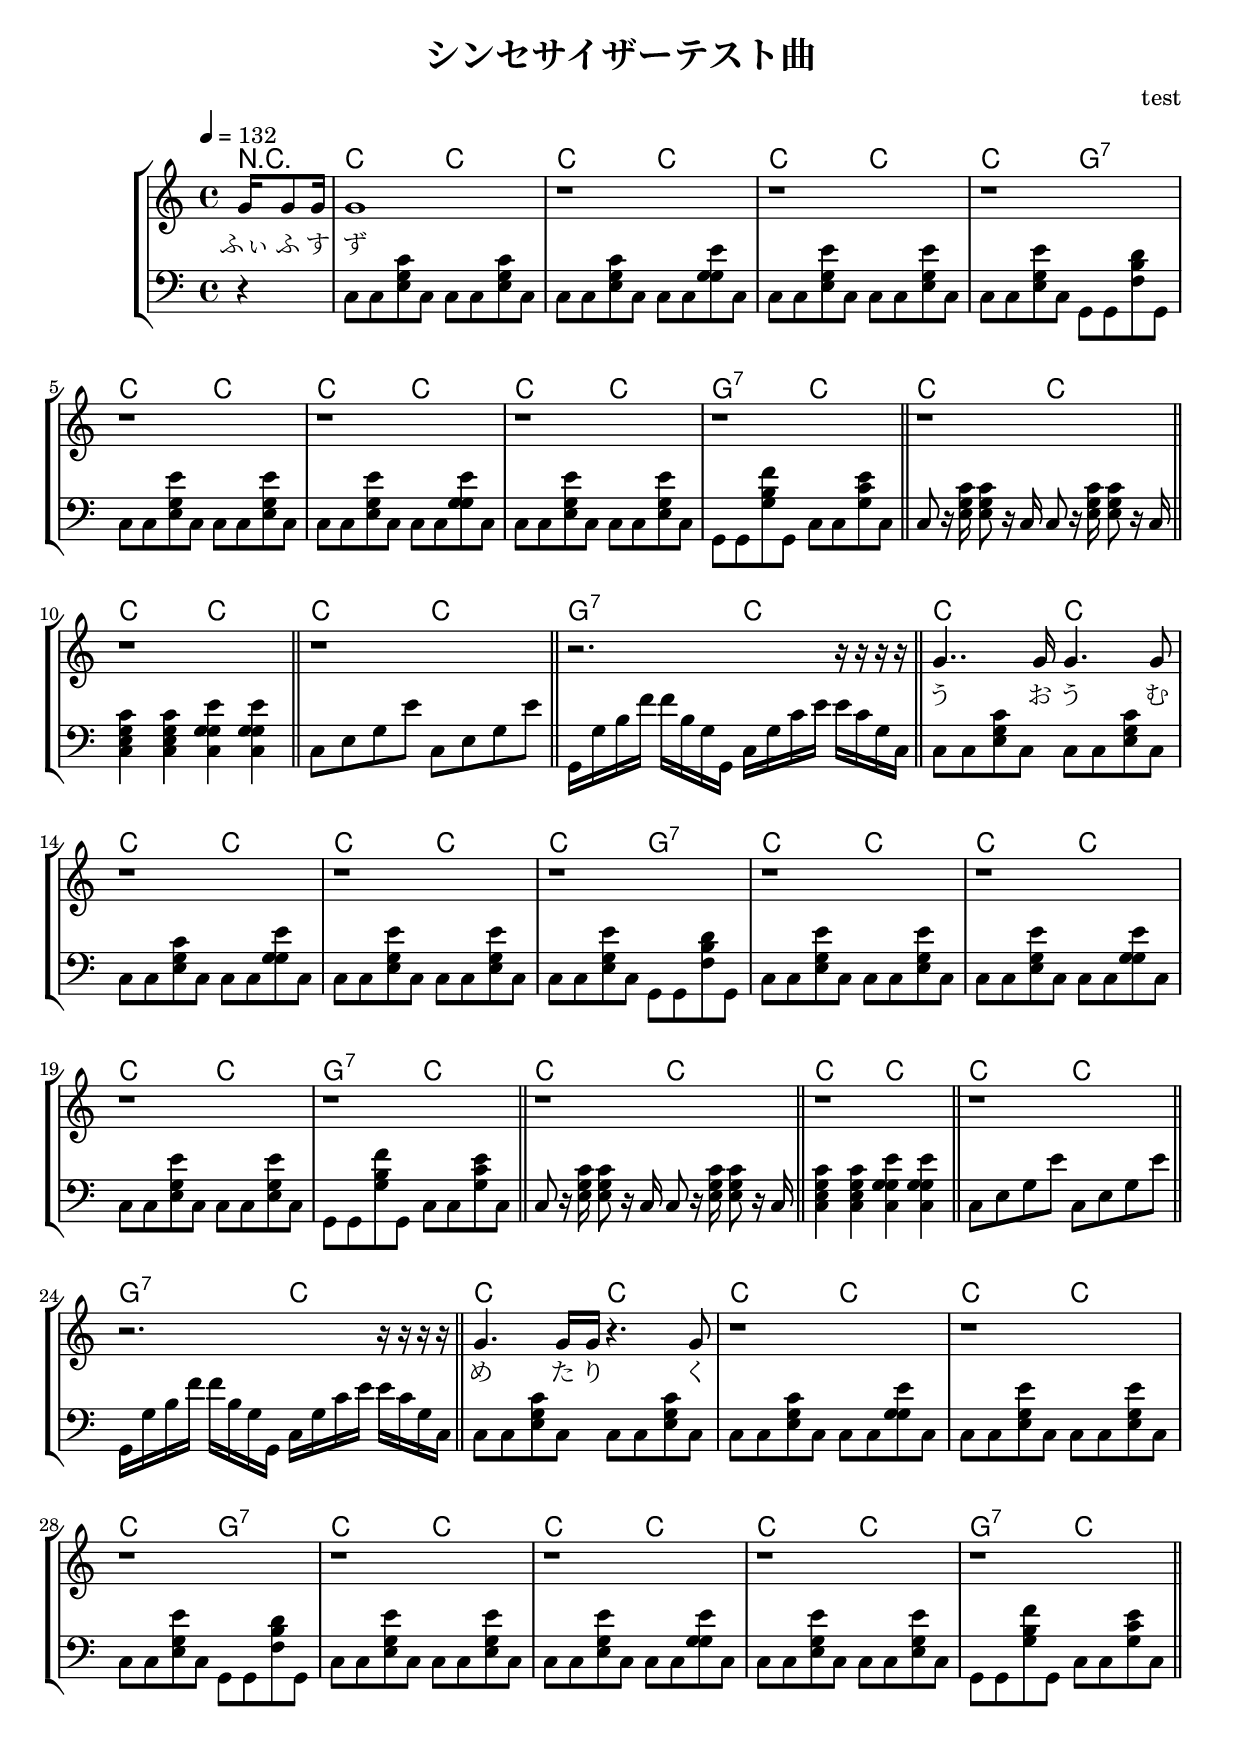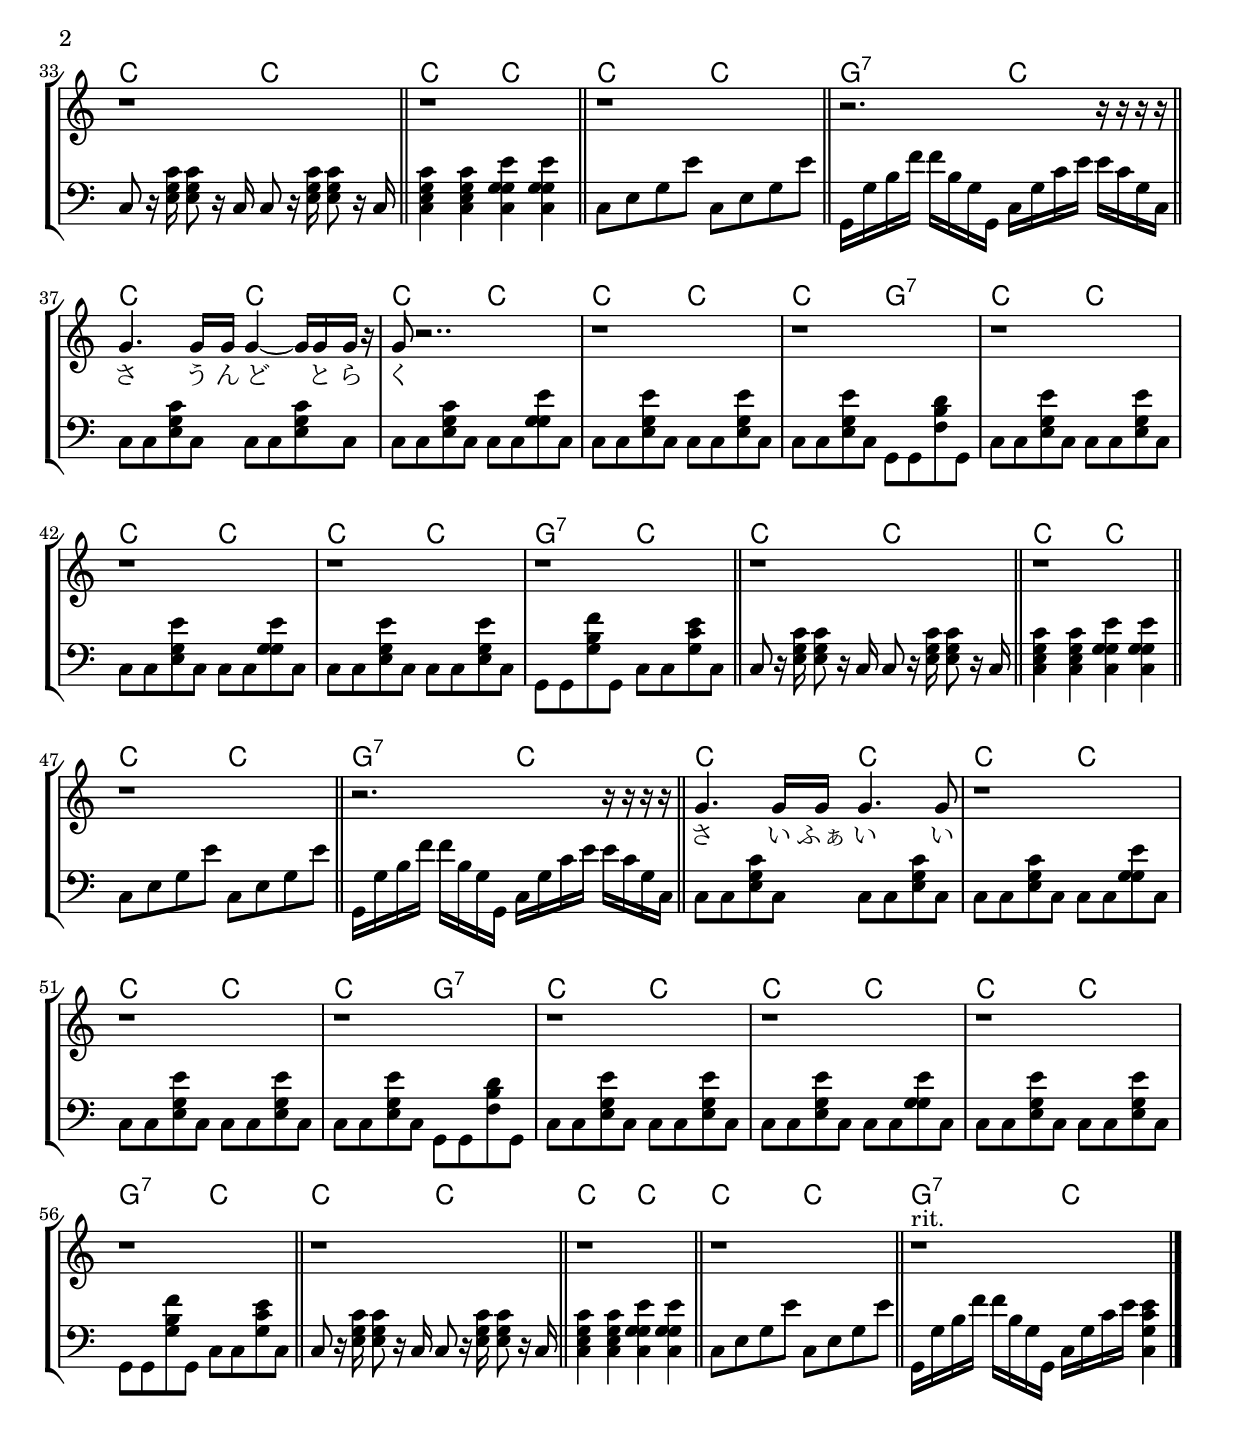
\version "2.12.1"

\header {
	title = \markup {シンセサイザーテスト曲}
	composer = \markup \center-column {test}
}

harmony = \chordmode {
		r4c2 c c c c c c g:7 c c c c c c g:7 c 

	c c 

	c c 

	c c 

	g:7 c 

	c c c c c c c g:7 c c c c c c g:7 c 

	c c 

	c c 

	c c 

	g:7 c 

	c c c c c c c g:7 c c c c c c g:7 c 

	c c 

	c c 

	c c 

	g:7 c 

	c c c c c c c g:7 c c c c c c g:7 c 

	c c 

	c c 

	c c 

	g:7 c 

	c c c c c c c g:7 c c c c c c g:7 c 

	c c 

	c c 

	c c 

	g:7 c 
}

melody = {
	\set Staff.midiInstrument = #"mmi0.42"
	\partial 8*2
		\key c \major
	\tempo 4 = 132
g'16  g'8  g'16 
	g'1
	r1 r1 r1 r1 r1 r1 r1 	r1   
	r1   
	r1   
	r2. 
	\set Staff.midiInstrument = #"mmi0.42"
	r16  r16  r16  r16 
	g'4..  g'16  g'4.  g'8
	r1 r1 r1 r1 r1 r1 r1 	r1   
	r1   
	r1   
	r2. 
	\set Staff.midiInstrument = #"mmi0.42"
	r16  r16  r16  r16 
	g'4.  g'16  g'16  r4.  g'8
	r1 r1 r1 r1 r1 r1 r1 	r1   
	r1   
	r1   
	r2. 
	\set Staff.midiInstrument = #"mmi0.42"
	r16  r16  r16  r16 
	g'4.  g'16  g'16  g'4~g'16  g'16  g'16  r16 
	g'8  	r2.. r1 r1 r1 r1 r1 r1 	r1   
	r1   
	r1   
	r2. 
	\set Staff.midiInstrument = #"mmi0.42"
	r16  r16  r16  r16 
	g'4.  g'16  g'16  g'4.  g'8
	r1 r1 r1 r1 r1 r1 r1 	r1   
	r1   
	r1   
	r1^"rit." \bar "|."
}

words = \lyricmode {
	ふぃ  ふ  す  ず  
	
	
	
	
	う  お  う  む  
	
	
	
	
	め  た  り  く  
	
	
	
	
	さ  う  ん  ど  と  ら  く  
	
	
	
	
	さ  い  ふぁ  い  い  
	
	
	
	
}

tempochange = {
	\tempo 4 = 132
	r1 | r1 | r1 | r1 | r1 | r1 | r1 | r1 \bar "||"
	\tempo 4 = 132
	r1 \bar "||"
	\tempo 4 = 132
	r1 \bar "||"
	\tempo 4 = 132
	r1 \bar "||"
	\tempo 4 = 132
	r1 \bar "||"
	\tempo 4 = 132
	r1 | r1 | r1 | r1 | r1 | r1 | r1 | r1 \bar "||"
	\tempo 4 = 132
	r1 \bar "||"
	\tempo 4 = 132
	r1 \bar "||"
	\tempo 4 = 132
	r1 \bar "||"
	\tempo 4 = 132
	r1 \bar "||"
	\tempo 4 = 132
	r1 | r1 | r1 | r1 | r1 | r1 | r1 | r1 \bar "||"
	\tempo 4 = 132
	r1 \bar "||"
	\tempo 4 = 132
	r1 \bar "||"
	\tempo 4 = 132
	r1 \bar "||"
	\tempo 4 = 132
	r1 \bar "||"
	\tempo 4 = 132
	r1 | r1 | r1 | r1 | r1 | r1 | r1 | r1 \bar "||"
	\tempo 4 = 132
	r1 \bar "||"
	\tempo 4 = 132
	r1 \bar "||"
	\tempo 4 = 132
	r1 \bar "||"
	\tempo 4 = 132
	r1 \bar "||"
	\tempo 4 = 132
	r1 | r1 | r1 | r1 | r1 | r1 | r1 | r1 \bar "||"
	\tempo 4 = 132
	r1 \bar "||"
	\tempo 4 = 132
	r1 \bar "||"
	\tempo 4 = 132
	r1 \bar "||"
	\tempo 4 = 132
	\tempo 4 = 99 r2 \tempo 4 = 88 r2 \bar "|."
}

mainacc = {
	\clef bass
	\set Staff.midiInstrument = #"Lead 7 (fifths)"
	\key c \major
	\tempo 4 = 132
	\partial 8*2
	r4	c8 c8 <e g c'>8 c8
	c8 c8 <e g c'>8 c8
	c8 c8 <e g c'>8 c8
	c8 c8 <g g e'>8 c8
	c8 c8 <e g e'>8 c8
	c8 c8 <e g e'>8 c8
	c8 c8 <e g e'>8 c8
	g,8 g,8 <f b d'>8 g,8
	c8 c8 <e g e'>8 c8
	c8 c8 <e g e'>8 c8
	c8 c8 <e g e'>8 c8
	c8 c8 <g g e'>8 c8
	c8 c8 <e g e'>8 c8
	c8 c8 <e g e'>8 c8
	g,8 g,8 <g b f'>8 g,8
	c8 c8 <g c' e'>8 c8
	\bar "||"

	\set Staff.midiInstrument = #"Lead 7 (fifths)"
	c8 r16 <e g c'>16 <e g c'>8 r16 c16
	c8 r16 <e g c'>16 <e g c'>8 r16 c16
	\bar "||"

	\set Staff.midiInstrument = #"Lead 7 (fifths)"
	<c e g c'>4 <c e g c'>4
	<c g g e'>4 <c g g e'>4
	\bar "||"

	\set Staff.midiInstrument = #"Lead 7 (fifths)"
	c8 e8 g8 e'8
	c8 e8 g8 e'8
	\bar "||"

	\set Staff.midiInstrument = #"Lead 7 (fifths)"
	g,16 g b f' f' b g g,
	c16 g c' e' e' c' g c
	\bar "||"

	\set Staff.midiInstrument = #"Pad 2 (warm)"
	c8 c8 <e g c'>8 c8
	c8 c8 <e g c'>8 c8
	c8 c8 <e g c'>8 c8
	c8 c8 <g g e'>8 c8
	c8 c8 <e g e'>8 c8
	c8 c8 <e g e'>8 c8
	c8 c8 <e g e'>8 c8
	g,8 g,8 <f b d'>8 g,8
	c8 c8 <e g e'>8 c8
	c8 c8 <e g e'>8 c8
	c8 c8 <e g e'>8 c8
	c8 c8 <g g e'>8 c8
	c8 c8 <e g e'>8 c8
	c8 c8 <e g e'>8 c8
	g,8 g,8 <g b f'>8 g,8
	c8 c8 <g c' e'>8 c8
	\bar "||"

	\set Staff.midiInstrument = #"Pad 2 (warm)"
	c8 r16 <e g c'>16 <e g c'>8 r16 c16
	c8 r16 <e g c'>16 <e g c'>8 r16 c16
	\bar "||"

	\set Staff.midiInstrument = #"Pad 2 (warm)"
	<c e g c'>4 <c e g c'>4
	<c g g e'>4 <c g g e'>4
	\bar "||"

	\set Staff.midiInstrument = #"Pad 2 (warm)"
	c8 e8 g8 e'8
	c8 e8 g8 e'8
	\bar "||"

	\set Staff.midiInstrument = #"Pad 2 (warm)"
	g,16 g b f' f' b g g,
	c16 g c' e' e' c' g c
	\bar "||"

	\set Staff.midiInstrument = #"Pad 6 (metallic)"
	c8 c8 <e g c'>8 c8
	c8 c8 <e g c'>8 c8
	c8 c8 <e g c'>8 c8
	c8 c8 <g g e'>8 c8
	c8 c8 <e g e'>8 c8
	c8 c8 <e g e'>8 c8
	c8 c8 <e g e'>8 c8
	g,8 g,8 <f b d'>8 g,8
	c8 c8 <e g e'>8 c8
	c8 c8 <e g e'>8 c8
	c8 c8 <e g e'>8 c8
	c8 c8 <g g e'>8 c8
	c8 c8 <e g e'>8 c8
	c8 c8 <e g e'>8 c8
	g,8 g,8 <g b f'>8 g,8
	c8 c8 <g c' e'>8 c8
	\bar "||"

	\set Staff.midiInstrument = #"Pad 6 (metallic)"
	c8 r16 <e g c'>16 <e g c'>8 r16 c16
	c8 r16 <e g c'>16 <e g c'>8 r16 c16
	\bar "||"

	\set Staff.midiInstrument = #"Pad 6 (metallic)"
	<c e g c'>4 <c e g c'>4
	<c g g e'>4 <c g g e'>4
	\bar "||"

	\set Staff.midiInstrument = #"Pad 6 (metallic)"
	c8 e8 g8 e'8
	c8 e8 g8 e'8
	\bar "||"

	\set Staff.midiInstrument = #"Pad 6 (metallic)"
	g,16 g b f' f' b g g,
	c16 g c' e' e' c' g c
	\bar "||"

	\set Staff.midiInstrument = #"FX 2 (soundtrack)"
	c8 c8 <e g c'>8 c8
	c8 c8 <e g c'>8 c8
	c8 c8 <e g c'>8 c8
	c8 c8 <g g e'>8 c8
	c8 c8 <e g e'>8 c8
	c8 c8 <e g e'>8 c8
	c8 c8 <e g e'>8 c8
	g,8 g,8 <f b d'>8 g,8
	c8 c8 <e g e'>8 c8
	c8 c8 <e g e'>8 c8
	c8 c8 <e g e'>8 c8
	c8 c8 <g g e'>8 c8
	c8 c8 <e g e'>8 c8
	c8 c8 <e g e'>8 c8
	g,8 g,8 <g b f'>8 g,8
	c8 c8 <g c' e'>8 c8
	\bar "||"

	\set Staff.midiInstrument = #"FX 2 (soundtrack)"
	c8 r16 <e g c'>16 <e g c'>8 r16 c16
	c8 r16 <e g c'>16 <e g c'>8 r16 c16
	\bar "||"

	\set Staff.midiInstrument = #"FX 2 (soundtrack)"
	<c e g c'>4 <c e g c'>4
	<c g g e'>4 <c g g e'>4
	\bar "||"

	\set Staff.midiInstrument = #"FX 2 (soundtrack)"
	c8 e8 g8 e'8
	c8 e8 g8 e'8
	\bar "||"

	\set Staff.midiInstrument = #"FX 2 (soundtrack)"
	g,16 g b f' f' b g g,
	c16 g c' e' e' c' g c
	\bar "||"

	\set Staff.midiInstrument = #"FX 8 (sci-fi)"
	c8 c8 <e g c'>8 c8
	c8 c8 <e g c'>8 c8
	c8 c8 <e g c'>8 c8
	c8 c8 <g g e'>8 c8
	c8 c8 <e g e'>8 c8
	c8 c8 <e g e'>8 c8
	c8 c8 <e g e'>8 c8
	g,8 g,8 <f b d'>8 g,8
	c8 c8 <e g e'>8 c8
	c8 c8 <e g e'>8 c8
	c8 c8 <e g e'>8 c8
	c8 c8 <g g e'>8 c8
	c8 c8 <e g e'>8 c8
	c8 c8 <e g e'>8 c8
	g,8 g,8 <g b f'>8 g,8
	c8 c8 <g c' e'>8 c8
	\bar "||"

	\set Staff.midiInstrument = #"FX 8 (sci-fi)"
	c8 r16 <e g c'>16 <e g c'>8 r16 c16
	c8 r16 <e g c'>16 <e g c'>8 r16 c16
	\bar "||"

	\set Staff.midiInstrument = #"FX 8 (sci-fi)"
	<c e g c'>4 <c e g c'>4
	<c g g e'>4 <c g g e'>4
	\bar "||"

	\set Staff.midiInstrument = #"FX 8 (sci-fi)"
	c8 e8 g8 e'8
	c8 e8 g8 e'8
	\bar "||"

	\set Staff.midiInstrument = #"FX 8 (sci-fi)"
	g,16 g b f' f' b g g,
	c16 g c' e' <c g c' e'>4
	\bar "|."
}

subacc = {
	\clef bass
	\set Staff.midiInstrument = #"Acoustic grand"
	\key c \major
	\tempo 4 = 132
	\partial 8*2
	r4	r2
	r2
	r2
	r2
	r2
	r2
	r2
	r2
	r2
	r2
	r2
	r2
	r2
	r2
	r2
	r2
	\bar "||"

	\set Staff.midiInstrument = #"Acoustic grand"
	r2
	r2
	\bar "||"

	\set Staff.midiInstrument = #"Acoustic grand"
	r2
	r2
	\bar "||"

	\set Staff.midiInstrument = #"Acoustic grand"
	r2
	r2
	\bar "||"

	\set Staff.midiInstrument = #"Acoustic grand"
	r2
	r2
	\bar "||"

	\set Staff.midiInstrument = #"Acoustic grand"
	r2
	r2
	r2
	r2
	r2
	r2
	r2
	r2
	r2
	r2
	r2
	r2
	r2
	r2
	r2
	r2
	\bar "||"

	\set Staff.midiInstrument = #"Acoustic grand"
	r2
	r2
	\bar "||"

	\set Staff.midiInstrument = #"Acoustic grand"
	r2
	r2
	\bar "||"

	\set Staff.midiInstrument = #"Acoustic grand"
	r2
	r2
	\bar "||"

	\set Staff.midiInstrument = #"Acoustic grand"
	r2
	r2
	\bar "||"

	\set Staff.midiInstrument = #"Acoustic grand"
	r2
	r2
	r2
	r2
	r2
	r2
	r2
	r2
	r2
	r2
	r2
	r2
	r2
	r2
	r2
	r2
	\bar "||"

	\set Staff.midiInstrument = #"Acoustic grand"
	r2
	r2
	\bar "||"

	\set Staff.midiInstrument = #"Acoustic grand"
	r2
	r2
	\bar "||"

	\set Staff.midiInstrument = #"Acoustic grand"
	r2
	r2
	\bar "||"

	\set Staff.midiInstrument = #"Acoustic grand"
	r2
	r2
	\bar "||"

	\set Staff.midiInstrument = #"Acoustic grand"
	r2
	r2
	r2
	r2
	r2
	r2
	r2
	r2
	r2
	r2
	r2
	r2
	r2
	r2
	r2
	r2
	\bar "||"

	\set Staff.midiInstrument = #"Acoustic grand"
	r2
	r2
	\bar "||"

	\set Staff.midiInstrument = #"Acoustic grand"
	r2
	r2
	\bar "||"

	\set Staff.midiInstrument = #"Acoustic grand"
	r2
	r2
	\bar "||"

	\set Staff.midiInstrument = #"Acoustic grand"
	r2
	r2
	\bar "||"

	\set Staff.midiInstrument = #"Acoustic grand"
	r2
	r2
	r2
	r2
	r2
	r2
	r2
	r2
	r2
	r2
	r2
	r2
	r2
	r2
	r2
	r2
	\bar "||"

	\set Staff.midiInstrument = #"Acoustic grand"
	r2
	r2
	\bar "||"

	\set Staff.midiInstrument = #"Acoustic grand"
	r2
	r2
	\bar "||"

	\set Staff.midiInstrument = #"Acoustic grand"
	r2
	r2
	\bar "||"

	\set Staff.midiInstrument = #"Acoustic grand"
	r2
	r2
	\bar "|."
}

percA = {
	\drummode {
	\partial 8*2
	r4	r1 |r1 |r1 |r1 |r1 |r1 |r1 |r1 \bar "||"
	r1 \bar "||"
	r1 \bar "||"
	r1 \bar "||"
	r1 \bar "||"
	r1 |r1 |r1 |r1 |r1 |r1 |r1 |r1 \bar "||"
	r1 \bar "||"
	r1 \bar "||"
	r1 \bar "||"
	r1 \bar "||"
	r1 |r1 |r1 |r1 |r1 |r1 |r1 |r1 \bar "||"
	r1 \bar "||"
	r1 \bar "||"
	r1 \bar "||"
	r1 \bar "||"
	r1 |r1 |r1 |r1 |r1 |r1 |r1 |r1 \bar "||"
	r1 \bar "||"
	r1 \bar "||"
	r1 \bar "||"
	r1 \bar "||"
	r1 |r1 |r1 |r1 |r1 |r1 |r1 |r1 \bar "||"
	r1 \bar "||"
	r1 \bar "||"
	r1 \bar "||"
	r1 \bar "|."
	}
}

percB = {
	\drummode {
	\partial 8*2
	r4	r1 |r1 |r1 |r1 |r1 |r1 |r1 |r1 \bar "||"
	r1 \bar "||"
	r1 \bar "||"
	r1 \bar "||"
	r1 \bar "||"
	r1 |r1 |r1 |r1 |r1 |r1 |r1 |r1 \bar "||"
	r1 \bar "||"
	r1 \bar "||"
	r1 \bar "||"
	r1 \bar "||"
	r1 |r1 |r1 |r1 |r1 |r1 |r1 |r1 \bar "||"
	r1 \bar "||"
	r1 \bar "||"
	r1 \bar "||"
	r1 \bar "||"
	r1 |r1 |r1 |r1 |r1 |r1 |r1 |r1 \bar "||"
	r1 \bar "||"
	r1 \bar "||"
	r1 \bar "||"
	r1 \bar "||"
	r1 |r1 |r1 |r1 |r1 |r1 |r1 |r1 \bar "||"
	r1 \bar "||"
	r1 \bar "||"
	r1 \bar "||"
	r1 \bar "|."
	}
}

percC = {
	\drummode {
	\partial 8*2
	r4	r1 |r1 |r1 |r1 |r1 |r1 |r1 |r1 \bar "||"
	r1 \bar "||"
	r1 \bar "||"
	r1 \bar "||"
	r1 \bar "||"
	r1 |r1 |r1 |r1 |r1 |r1 |r1 |r1 \bar "||"
	r1 \bar "||"
	r1 \bar "||"
	r1 \bar "||"
	r1 \bar "||"
	r1 |r1 |r1 |r1 |r1 |r1 |r1 |r1 \bar "||"
	r1 \bar "||"
	r1 \bar "||"
	r1 \bar "||"
	r1 \bar "||"
	r1 |r1 |r1 |r1 |r1 |r1 |r1 |r1 \bar "||"
	r1 \bar "||"
	r1 \bar "||"
	r1 \bar "||"
	r1 \bar "||"
	r1 |r1 |r1 |r1 |r1 |r1 |r1 |r1 \bar "||"
	r1 \bar "||"
	r1 \bar "||"
	r1 \bar "||"
	r1 \bar "|."
	}
}

percD = {
	\drummode {
	\partial 8*2
	r4	r1 |r1 |r1 |r1 |r1 |r1 |r1 |r1 \bar "||"
	r1 \bar "||"
	r1 \bar "||"
	r1 \bar "||"
	r1 \bar "||"
	r1 |r1 |r1 |r1 |r1 |r1 |r1 |r1 \bar "||"
	r1 \bar "||"
	r1 \bar "||"
	r1 \bar "||"
	r1 \bar "||"
	r1 |r1 |r1 |r1 |r1 |r1 |r1 |r1 \bar "||"
	r1 \bar "||"
	r1 \bar "||"
	r1 \bar "||"
	r1 \bar "||"
	r1 |r1 |r1 |r1 |r1 |r1 |r1 |r1 \bar "||"
	r1 \bar "||"
	r1 \bar "||"
	r1 \bar "||"
	r1 \bar "||"
	r1 |r1 |r1 |r1 |r1 |r1 |r1 |r1 \bar "||"
	r1 \bar "||"
	r1 \bar "||"
	r1 \bar "||"
	r1 \bar "|."
	}
}

percE = {
	\drummode {
	\partial 8*2
	r4	r1 |r1 |r1 |r1 |r1 |r1 |r1 |r1 \bar "||"
	r1 \bar "||"
	r1 \bar "||"
	r1 \bar "||"
	r1 \bar "||"
	r1 |r1 |r1 |r1 |r1 |r1 |r1 |r1 \bar "||"
	r1 \bar "||"
	r1 \bar "||"
	r1 \bar "||"
	r1 \bar "||"
	r1 |r1 |r1 |r1 |r1 |r1 |r1 |r1 \bar "||"
	r1 \bar "||"
	r1 \bar "||"
	r1 \bar "||"
	r1 \bar "||"
	r1 |r1 |r1 |r1 |r1 |r1 |r1 |r1 \bar "||"
	r1 \bar "||"
	r1 \bar "||"
	r1 \bar "||"
	r1 \bar "||"
	r1 |r1 |r1 |r1 |r1 |r1 |r1 |r1 \bar "||"
	r1 \bar "||"
	r1 \bar "||"
	r1 \bar "||"
	r1 \bar "|."
	}
}

\score {
	<<
		\new StaffGroup <<
			\new ChordNames {\harmony}
			\new Voice = "melody" {\melody}
			\new Lyrics \lyricsto "melody" \words
			\new Staff = "mainacc" {\mainacc}
		>>
	>>
	\layout { }
}
